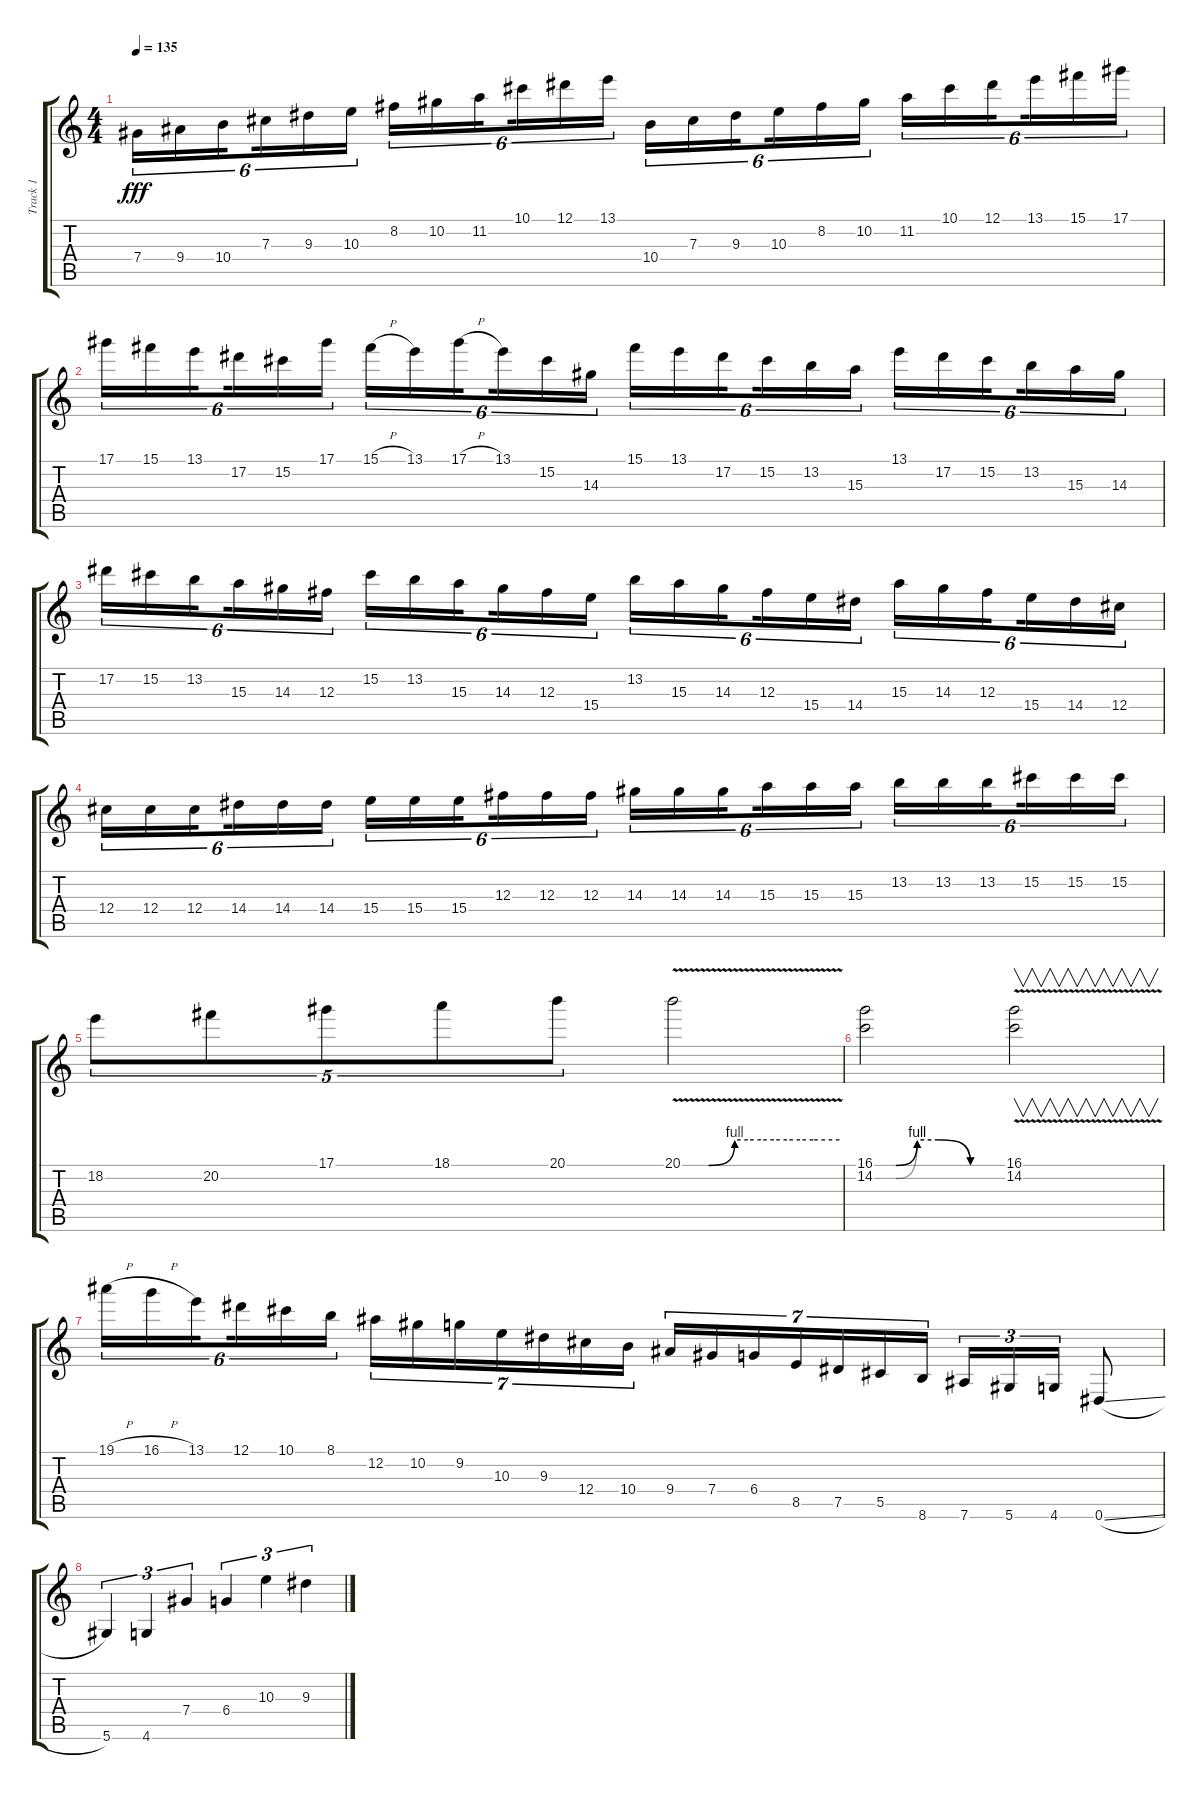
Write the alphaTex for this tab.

\track ("Track 1" "Track 1") {instrument overdrivenguitar}
\staff {score tabs}
\tuning (Eb4 Bb3 Gb3 Db3 Ab2 Eb2) {hide}
\ts (4 4)
\tempo 135
\clef g2
\ks c
7.4.16{tu (6 4) dy fff} 9.4.16{tu (6 4)} 10.4.16{tu (6 4) beam splitsecondary} 7.3.16{tu (6 4)} 9.3.16{tu (6 4)} 10.3.16{tu (6 4)} 8.2.16{tu (6 4)} 10.2.16{tu (6 4)} 11.2.16{tu (6 4) beam splitsecondary} 10.1.16{tu (6 4)} 12.1.16{tu (6 4)} 13.1.16{tu (6 4)} 10.4.16{tu (6 4)} 7.3.16{tu (6 4)} 9.3.16{tu (6 4) beam splitsecondary} 10.3.16{tu (6 4)} 8.2.16{tu (6 4)} 10.2.16{tu (6 4)} 11.2.16{tu (6 4)} 10.1.16{tu (6 4)} 12.1.16{tu (6 4) beam splitsecondary} 13.1.16{tu (6 4)} 15.1.16{tu (6 4)} 17.1.16{tu (6 4)} |
17.1.16{tu (6 4)} 15.1.16{tu (6 4)} 13.1.16{tu (6 4) beam splitsecondary} 17.2.16{tu (6 4)} 15.2.16{tu (6 4)} 17.1.16{tu (6 4)} 15.1{h}.16{tu (6 4)} 13.1.16{tu (6 4)} 17.1{h}.16{tu (6 4) beam splitsecondary} 13.1.16{tu (6 4)} 15.2.16{tu (6 4)} 14.3.16{tu (6 4)} 15.1.16{tu (6 4)} 13.1.16{tu (6 4)} 17.2.16{tu (6 4) beam splitsecondary} 15.2.16{tu (6 4)} 13.2.16{tu (6 4)} 15.3.16{tu (6 4)} 13.1.16{tu (6 4)} 17.2.16{tu (6 4)} 15.2.16{tu (6 4) beam splitsecondary} 13.2.16{tu (6 4)} 15.3.16{tu (6 4)} 14.3.16{tu (6 4)} |
17.2.16{tu (6 4)} 15.2.16{tu (6 4)} 13.2.16{tu (6 4) beam splitsecondary} 15.3.16{tu (6 4)} 14.3.16{tu (6 4)} 12.3.16{tu (6 4)} 15.2.16{tu (6 4)} 13.2.16{tu (6 4)} 15.3.16{tu (6 4) beam splitsecondary} 14.3.16{tu (6 4)} 12.3.16{tu (6 4)} 15.4.16{tu (6 4)} 13.2.16{tu (6 4)} 15.3.16{tu (6 4)} 14.3.16{tu (6 4) beam splitsecondary} 12.3.16{tu (6 4)} 15.4.16{tu (6 4)} 14.4.16{tu (6 4)} 15.3.16{tu (6 4)} 14.3.16{tu (6 4)} 12.3.16{tu (6 4) beam splitsecondary} 15.4.16{tu (6 4)} 14.4.16{tu (6 4)} 12.4.16{tu (6 4)} |
12.4.16{tu (6 4)} 12.4.16{tu (6 4)} 12.4.16{tu (6 4) beam splitsecondary} 14.4.16{tu (6 4)} 14.4.16{tu (6 4)} 14.4.16{tu (6 4)} 15.4.16{tu (6 4)} 15.4.16{tu (6 4)} 15.4.16{tu (6 4) beam splitsecondary} 12.3.16{tu (6 4)} 12.3.16{tu (6 4)} 12.3.16{tu (6 4)} 14.3.16{tu (6 4)} 14.3.16{tu (6 4)} 14.3.16{tu (6 4) beam splitsecondary} 15.3.16{tu (6 4)} 15.3.16{tu (6 4)} 15.3.16{tu (6 4)} 13.2.16{tu (6 4)} 13.2.16{tu (6 4)} 13.2.16{tu (6 4) beam splitsecondary} 15.2.16{tu (6 4)} 15.2.16{tu (6 4)} 15.2.16{tu (6 4)} |
18.2.8{tu (5 4)} 20.2.8{tu (5 4)} 17.1.8{tu (5 4)} 18.1.8{tu (5 4)} 20.1.8{tu (5 4)} 20.1{be (custom 0 0 5 0 10 0 20 4 25 4 30 4 35 4 40 4 45 4 50 4 60 4) v}.2 |
(16.1{be (custom 0 0 10 0 20 4 30 4 45 0 60 0)} 14.2{be (custom 0 0 10 0 20 4 30 4 45 0 60 0)}).2 (16.1{v} 14.2{v}).2{v} |
19.1{h}.16{tu (6 4)} 16.1{h}.16{tu (6 4)} 13.1.16{tu (6 4) beam splitsecondary} 12.1.16{tu (6 4)} 10.1.16{tu (6 4)} 8.1.16{tu (6 4)} 12.2.16{tu (7 4)} 10.2.16{tu (7 4)} 9.2.16{tu (7 4)} 10.3.16{tu (7 4)} 9.3.16{tu (7 4)} 12.4.16{tu (7 4)} 10.4.16{tu (7 4)} 9.4.16{tu (7 4)} 7.4.16{tu (7 4)} 6.4.16{tu (7 4)} 8.5.16{tu (7 4)} 7.5.16{tu (7 4)} 5.5.16{tu (7 4)} 8.6.16{tu (7 4)} 7.6.16{tu (3 2)} 5.6.16{tu (3 2)} 4.6.16{tu (3 2)} 0.6{sl}.8 |
5.6.4{tu (3 2)} 4.6.4{tu (3 2)} 7.4.4{tu (3 2)} 6.4.4{tu (3 2)} 10.3.4{tu (3 2)} 9.3{sl}.4{tu (3 2)}
